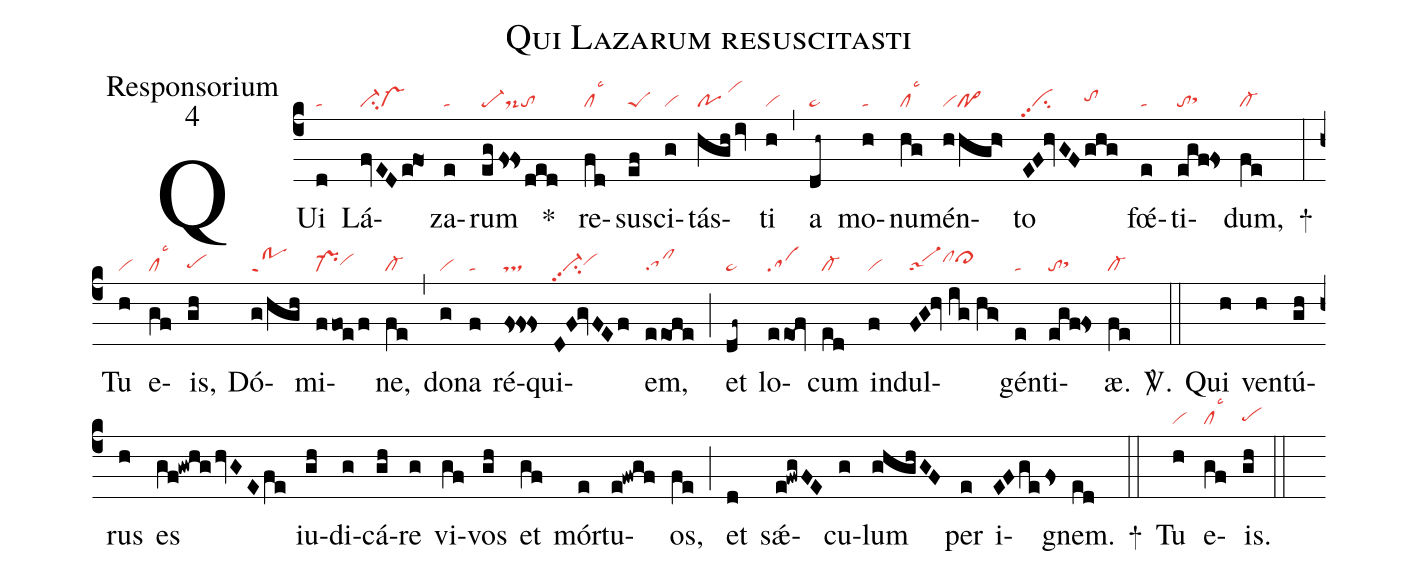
name: Qui Lazarum resuscitasti;
office-part: Responsorium;
mode: 4;
nabc-lines: 1;
%%
(c4)
QUi(d|ta) Lá(fvEDe!fo1|ci-vs-)za(e|ta)rum(egfs!fsded|pe-ds-to) *()
re(fd|cllsc3)su(ef|peS)sci(g|vi)tás(hgh/iv|po/vihk)ti(h|vi) (,)
a(dh~|ta>) mo(h|ta)nu(hg|cllsc3)mén(h/hgh>|vipo>)to(EF!hvGF|vipp2su2|ghg|tohh) fœ́(e|ta)ti(egf!fs|tosthh)dum,(fe|cl-) +(:)
Tu(h|vi) e(gf|cllsc3)is,(gh|pehg) Dó(g/hgh|trG)mi(f/foe/f|pr-vihh)ne,(fe|cl-) (,)
do(g|vi)na(f|ta) ré(fs!fs!fs|ts)qui(D!F!gvFEf|vi-pp2su2vihh)em,(eeofe|sa!cl) (;)
et(df~|ta>) lo(eeo!fv|sa)cum(ed|cl-) in(f|vi)dul(FG!hv//ig//hg>|sa-1clhicl>hi)gén(e|ta)ti(egf!fs|tosthh)æ.(fe|cl-) <sp>V/</sp>.(::)
Qui(h) ven(h)tú(gh)rus(h) es(gf!gwhg/hvGEfe) iu(gh)di(g)cá(gh)re(g)
vi(gf)vos(gh) et(gf) mór(e)tu(e!fwgf)os,(fe) (;)
et(d) sǽ(e!fwgFE)cu(g)lum(ghghGF) per(e) i(EFge/fs)gnem.(ed) +(::)
Tu(h|vi) e(gf|cllsc3)is.(gh|pehg) (::)
